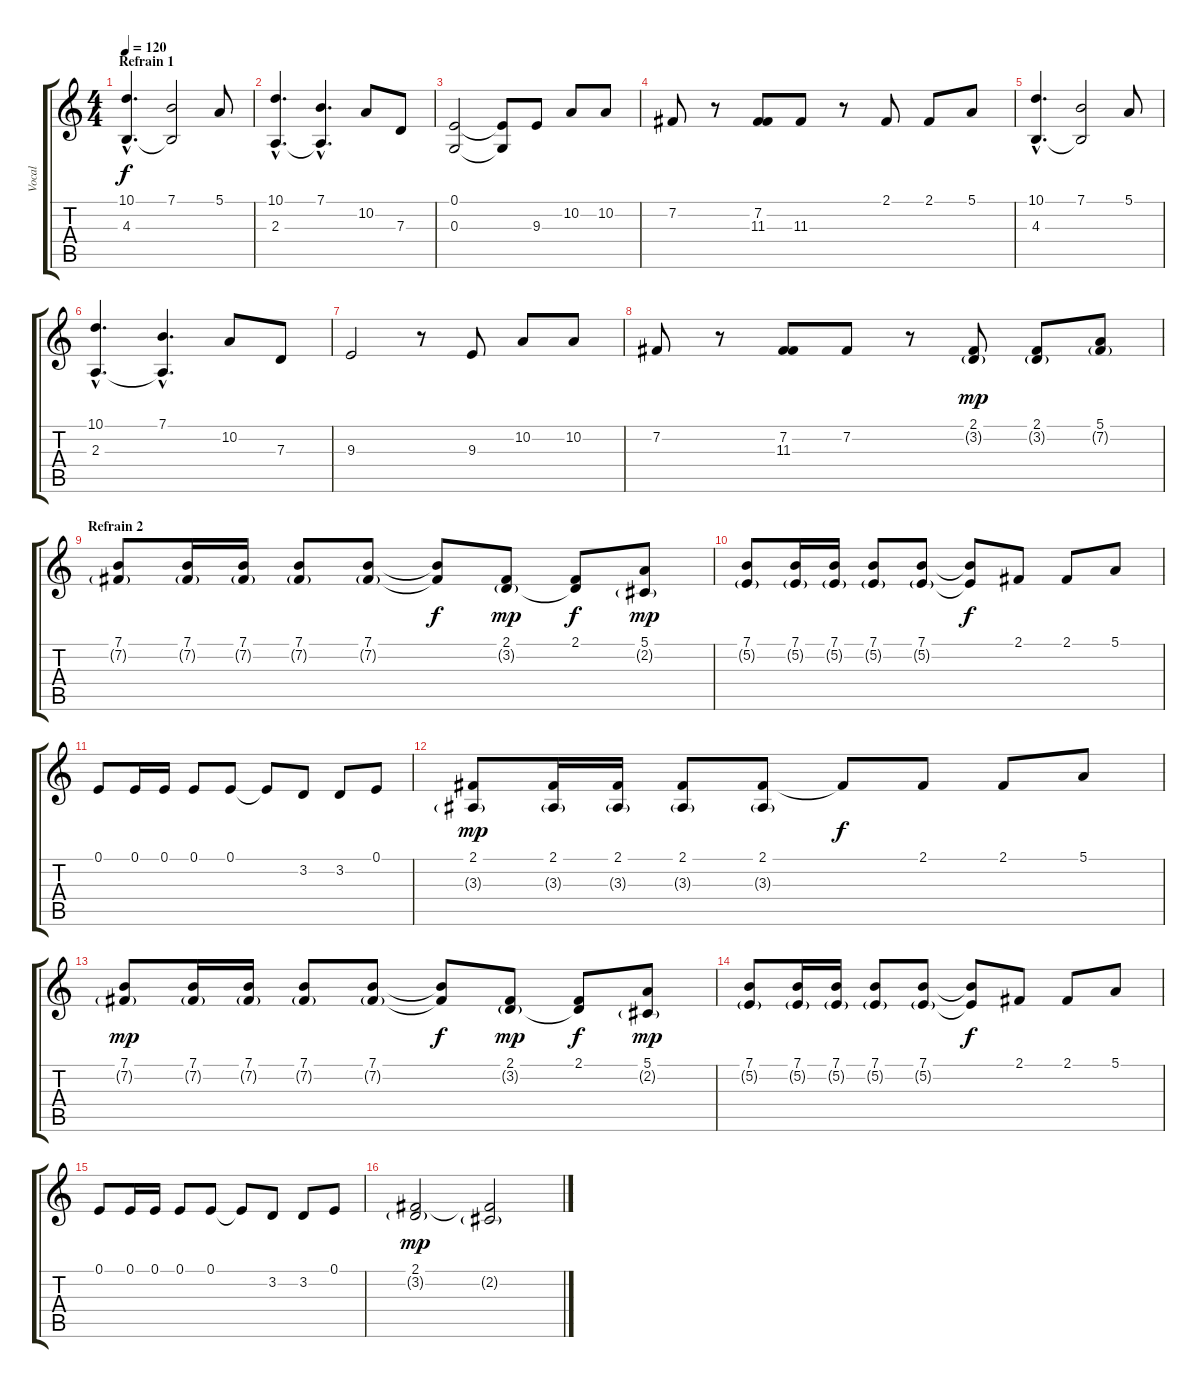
\track ("Vocal" "Vocal") {instrument altosax}
\staff {score tabs}
\tuning (E4 B3 G3 D3 A2 E2) {hide}
\ts (4 4)
\section ("" "Refrain 1")
\tempo 120
\clef g2
\ks c
(10.1{hac} 4.3{hac}).4{d dy f} (7.1 4.3{t}).2 5.1.8 |
(10.1{hac} 2.3{hac}).4{d} (7.1{hac} 2.3{hac t}).4{d} 10.2.8 7.3.8 |
(0.1 0.3).2 (0.1{t} 0.3{t}).8 9.3.8 10.2.8 10.2.8 |
7.2.8 r.8 (7.2 11.3).8 11.3.8 r.8 2.1.8 2.1.8 5.1.8 |
(10.1{hac} 4.3{hac}).4{d} (7.1 4.3{t}).2 5.1.8 |
(10.1{hac} 2.3{hac}).4{d} (7.1{hac} 2.3{hac t}).4{d} 10.2.8 7.3.8 |
9.3.2 r.8 9.3.8 10.2.8 10.2.8 |
7.2.8 r.8 (7.2 11.3).8 7.2.8 r.8 (2.1 3.2{g}).8{dy mp} (2.1 3.2{g}).8 (5.1 7.2{g}).8 |
\section ("" "Refrain 2")
(7.1 7.2{g}).8 (7.1 7.2{g}).16 (7.1 7.2{g}).16 (7.1 7.2{g}).8 (7.1 7.2{g}).8 (7.1{t} 7.2{t}).8{dy f} (2.1 3.2{g}).8{dy mp} (2.1 3.2{t}).8{dy f} (5.1 2.2{g}).8{dy mp} |
(7.1 5.2{g}).8 (7.1 5.2{g}).16 (7.1 5.2{g}).16 (7.1 5.2{g}).8 (7.1 5.2{g}).8 (7.1{t} 5.2{t}).8{dy f} 2.1.8 2.1.8 5.1.8 |
0.1.8 0.1.16 0.1.16 0.1.8 0.1.8 0.1{t}.8 3.2.8 3.2.8 0.1.8 |
(2.1 3.3{g}).8{dy mp} (2.1 3.3{g}).16 (2.1 3.3{g}).16 (2.1 3.3{g}).8 (2.1 3.3{g}).8 2.1{t}.8{dy f} 2.1.8 2.1.8 5.1.8 |
(7.1 7.2{g}).8{dy mp} (7.1 7.2{g}).16 (7.1 7.2{g}).16 (7.1 7.2{g}).8 (7.1 7.2{g}).8 (7.1{t} 7.2{t}).8{dy f} (2.1 3.2{g}).8{dy mp} (2.1 3.2{t}).8{dy f} (5.1 2.2{g}).8{dy mp} |
(7.1 5.2{g}).8 (7.1 5.2{g}).16 (7.1 5.2{g}).16 (7.1 5.2{g}).8 (7.1 5.2{g}).8 (7.1{t} 5.2{t}).8{dy f} 2.1.8 2.1.8 5.1.8 |
0.1.8 0.1.16 0.1.16 0.1.8 0.1.8 0.1{t}.8 3.2.8 3.2.8 0.1.8 |
(2.1 3.2{g}).2{dy mp} (2.1{t} 2.2{g}).2
